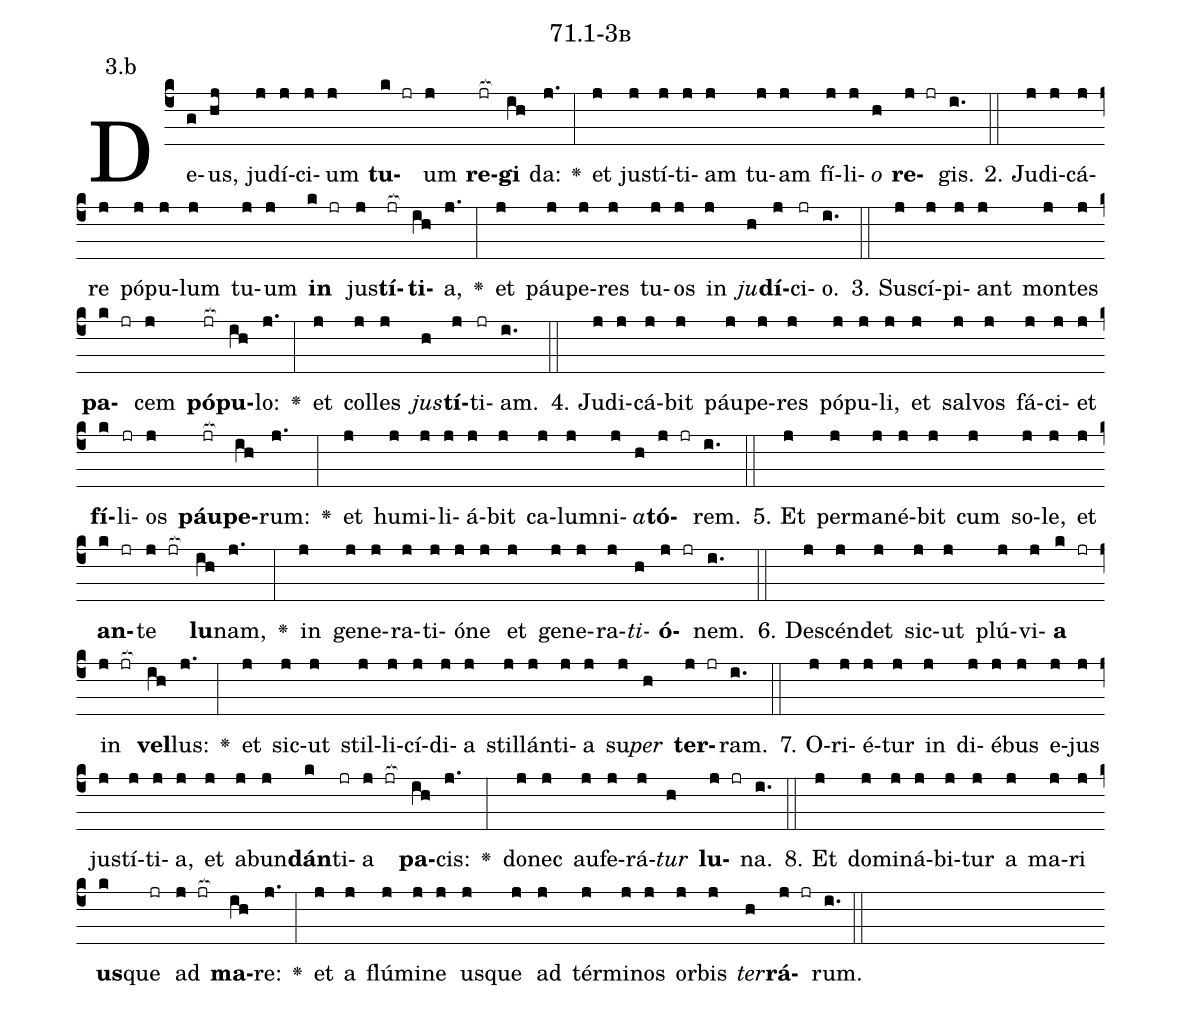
name: 71.1-3b;
annotation: 3.b;
%%
(c4)De(g)us,(hj) ju(j)dí(j)ci(j)um(j) <b>tu</b>(k jr)um(j) <b>re</b>(jr[ocb:1{])<b>gi</b>(ih[ocb:0}]) da:(j.) <v>\greheightstar</v>(:) et(j) jus(j)tí(j)ti(j)am(j) tu(j)am(j) fí(j)li(j)<i>o</i>(h) <b>re</b>(j jr)gis.(i.) (::)
2. Ju(j)di(j)cá(j)re(j) pó(j)pu(j)lum(j) tu(j)um(j) <b>in</b>(k jr) jus(j)<b>tí</b>(jr[ocb:1{])<b>ti</b>(ih[ocb:0}])a,(j.) <v>\greheightstar</v>(:) et(j) páu(j)pe(j)res(j) tu(j)os(j) in(j) <i>ju</i>(h)<b>dí</b>(j)ci(jr)o.(i.) (::)
3. Su(j)scí(j)pi(j)ant(j) mon(j)tes(j) <b>pa</b>(k jr)cem(j) <b>pó</b>(jr[ocb:1{])<b>pu</b>(ih[ocb:0}])lo:(j.) <v>\greheightstar</v>(:) et(j) col(j)les(j) <i>jus</i>(h)<b>tí</b>(j)ti(jr)am.(i.) (::)
4. Ju(j)di(j)cá(j)bit(j) páu(j)pe(j)res(j) pó(j)pu(j)li,(j) et(j) sal(j)vos(j) fá(j)ci(j)et(j) <b>fí</b>(k)li(jr)os(j) <b>páu</b>(jr[ocb:1{])<b>pe</b>(ih[ocb:0}])rum:(j.) <v>\greheightstar</v>(:) et(j) hu(j)mi(j)li(j)á(j)bit(j) ca(j)lum(j)ni(j)<i>a</i>(h)<b>tó</b>(j jr)rem.(i.) (::)
5. Et(j) per(j)ma(j)né(j)bit(j) cum(j) so(j)le,(j) et(j) <b>an</b>(k jr)te(j jr[ocb:1{]) <b>lu</b>(ih[ocb:0}])nam,(j.) <v>\greheightstar</v>(:) in(j) ge(j)ne(j)ra(j)ti(j)ó(j)ne(j) et(j) ge(j)ne(j)ra(j)<i>ti</i>(h)<b>ó</b>(j jr)nem.(i.) (::)
6. De(j)scén(j)det(j) sic(j)ut(j) plú(j)vi(j)<b>a</b>(k jr) in(j jr[ocb:1{]) <b>vel</b>(ih[ocb:0}])lus:(j.) <v>\greheightstar</v>(:) et(j) sic(j)ut(j) stil(j)li(j)cí(j)di(j)a(j) stil(j)lán(j)ti(j)a(j) su(j)<i>per</i>(h) <b>ter</b>(j jr)ram.(i.) (::)
7. O(j)ri(j)é(j)tur(j) in(j) di(j)é(j)bus(j) e(j)jus(j) jus(j)tí(j)ti(j)a,(j) et(j) ab(j)un(j)<b>dán</b>(k)ti(jr)a(j jr[ocb:1{]) <b>pa</b>(ih[ocb:0}])cis:(j.) <v>\greheightstar</v>(:) do(j)nec(j) au(j)fe(j)rá(j)<i>tur</i>(h) <b>lu</b>(j jr)na.(i.) (::)
8. Et(j) do(j)mi(j)ná(j)bi(j)tur(j) a(j) ma(j)ri(j) <b>us</b>(k)que(jr) ad(j jr[ocb:1{]) <b>ma</b>(ih[ocb:0}])re:(j.) <v>\greheightstar</v>(:) et(j) a(j) flú(j)mi(j)ne(j) us(j)que(j) ad(j) tér(j)mi(j)nos(j) or(j)bis(j) <i>ter</i>(h)<b>rá</b>(j jr)rum.(i.) (::)
